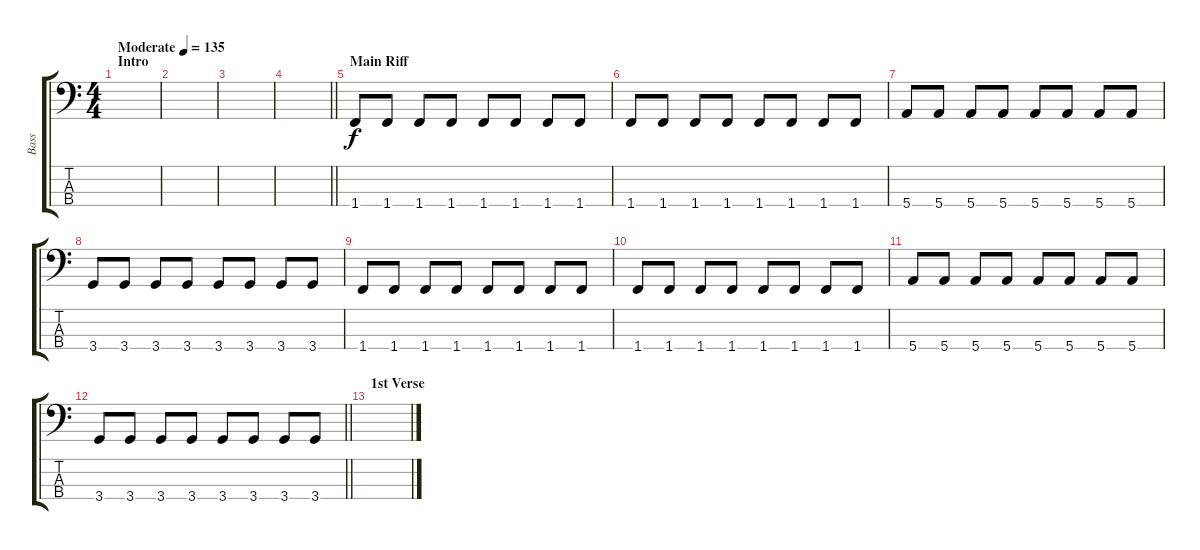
\track ("Bass" "Bass") {instrument electricbasspick}
\staff {score tabs}
\tuning (G2 D2 A1 E1) {hide}
\ts (4 4)
\section ("" "Intro")
\tempo (135 "Moderate")
\clef f4
\ks c
|
|
|
\barLineRight lightlight
|
\section ("" "Main Riff")
1.4.8 1.4.8 1.4.8 1.4.8 1.4.8 1.4.8 1.4.8 1.4.8 |
1.4.8 1.4.8 1.4.8 1.4.8 1.4.8 1.4.8 1.4.8 1.4.8 |
5.4.8 5.4.8 5.4.8 5.4.8 5.4.8 5.4.8 5.4.8 5.4.8 |
3.4.8 3.4.8 3.4.8 3.4.8 3.4.8 3.4.8 3.4.8 3.4.8 |
1.4.8 1.4.8 1.4.8 1.4.8 1.4.8 1.4.8 1.4.8 1.4.8 |
1.4.8 1.4.8 1.4.8 1.4.8 1.4.8 1.4.8 1.4.8 1.4.8 |
5.4.8 5.4.8 5.4.8 5.4.8 5.4.8 5.4.8 5.4.8 5.4.8 |
\barLineRight lightlight
3.4.8 3.4.8 3.4.8 3.4.8 3.4.8 3.4.8 3.4.8 3.4.8 |
\section ("" "1st Verse")
